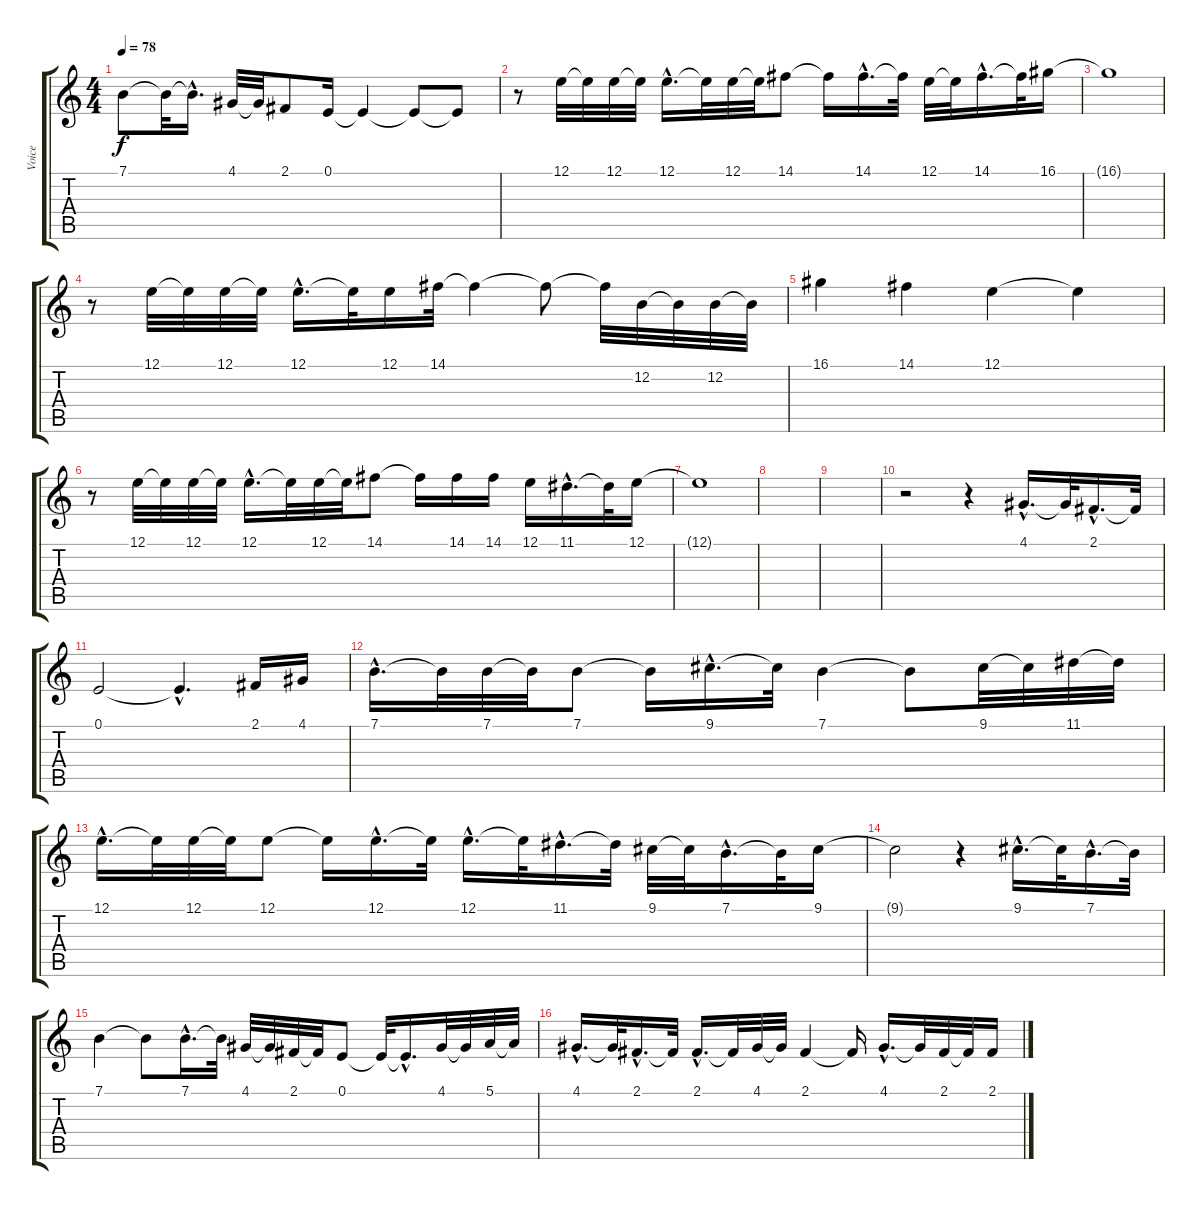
\track ("Voice" "Voice") {instrument voiceoohs}
\staff {score tabs}
\tuning (E4 B3 G3 D3 A2 E2) {hide}
\ts (4 4)
\tempo 78
\clef g2
\ks c
7.1.8{dy f} 7.1{t}.32 7.1{hac t}.16{d} 4.1.32 4.1{t}.32 2.1.8 0.1.16 0.1{t}.4 0.1{t}.8 0.1{t}.8 |
r.8 12.1.32 12.1{t}.32 12.1.32 12.1{t}.32 12.1{hac}.16{d} 12.1{t}.32 12.1.32 12.1{t}.32 14.1.8 14.1{t}.16 14.1{hac}.16{d} 14.1{t}.32 12.1.32 12.1{t}.32 14.1{hac}.16{d} 14.1{t}.32 16.1.16 |
16.1{t}.1 |
r.8 12.1.32 12.1{t}.32 12.1.32 12.1{t}.32 12.1{hac}.16{d} 12.1{t}.32 12.1.16 14.1.32 14.1{t}.4 14.1{t}.8 14.1{t}.32 12.2.32 12.2{t}.32 12.2.32 12.2{t}.32 |
16.1.4 14.1.4 12.1.4 12.1{t}.4 |
r.8 12.1.32 12.1{t}.32 12.1.32 12.1{t}.32 12.1{hac}.16{d} 12.1{t}.32 12.1.32 12.1{t}.32 14.1.8 14.1{t}.16 14.1.16 14.1.16 12.1.16 11.1{hac}.16{d} 11.1{t}.32 12.1.16 |
12.1{t}.1 |
|
|
r.2 r.4 4.1{hac}.16{d} 4.1{t}.32 2.1{hac}.16{d} 2.1{t}.32 |
0.1.2 0.1{hac t}.4{d} 2.1.16 4.1.16 |
7.1{hac}.16{d} 7.1{t}.32 7.1.32 7.1{t}.32 7.1.8 7.1{t}.16 9.1{hac}.16{d} 9.1{t}.32 7.1.4 7.1{t}.8 9.1.32 9.1{t}.32 11.1.32 11.1{t}.32 |
12.1{hac}.16{d} 12.1{t}.32 12.1.32 12.1{t}.32 12.1.8 12.1{t}.16 12.1{hac}.16{d} 12.1{t}.32 12.1{hac}.16{d} 12.1{t}.32 11.1{hac}.16{d} 11.1{t}.32 9.1.32 9.1{t}.32 7.1{hac}.16{d} 7.1{t}.32 9.1.16 |
9.1{t}.2 r.4 9.1{hac}.16{d} 9.1{t}.32 7.1{hac}.16{d} 7.1{t}.32 |
7.1.4 7.1{t}.8 7.1{hac}.16{d} 7.1{t}.32 4.1.32 4.1{t}.32 2.1.32 2.1{t}.32 0.1.8 0.1{t}.32 0.1{hac t}.16{d} 4.1.32 4.1{t}.32 5.1.32 5.1{t}.32 |
4.1{hac}.16{d} 4.1{t}.32 2.1{hac}.16{d} 2.1{t}.32 2.1{hac}.16{d} 2.1{t}.32 4.1.32 4.1{t}.32 2.1.4 2.1{t}.16 4.1{hac}.16{d} 4.1{t}.32 2.1.32 2.1{t}.32 2.1.16
